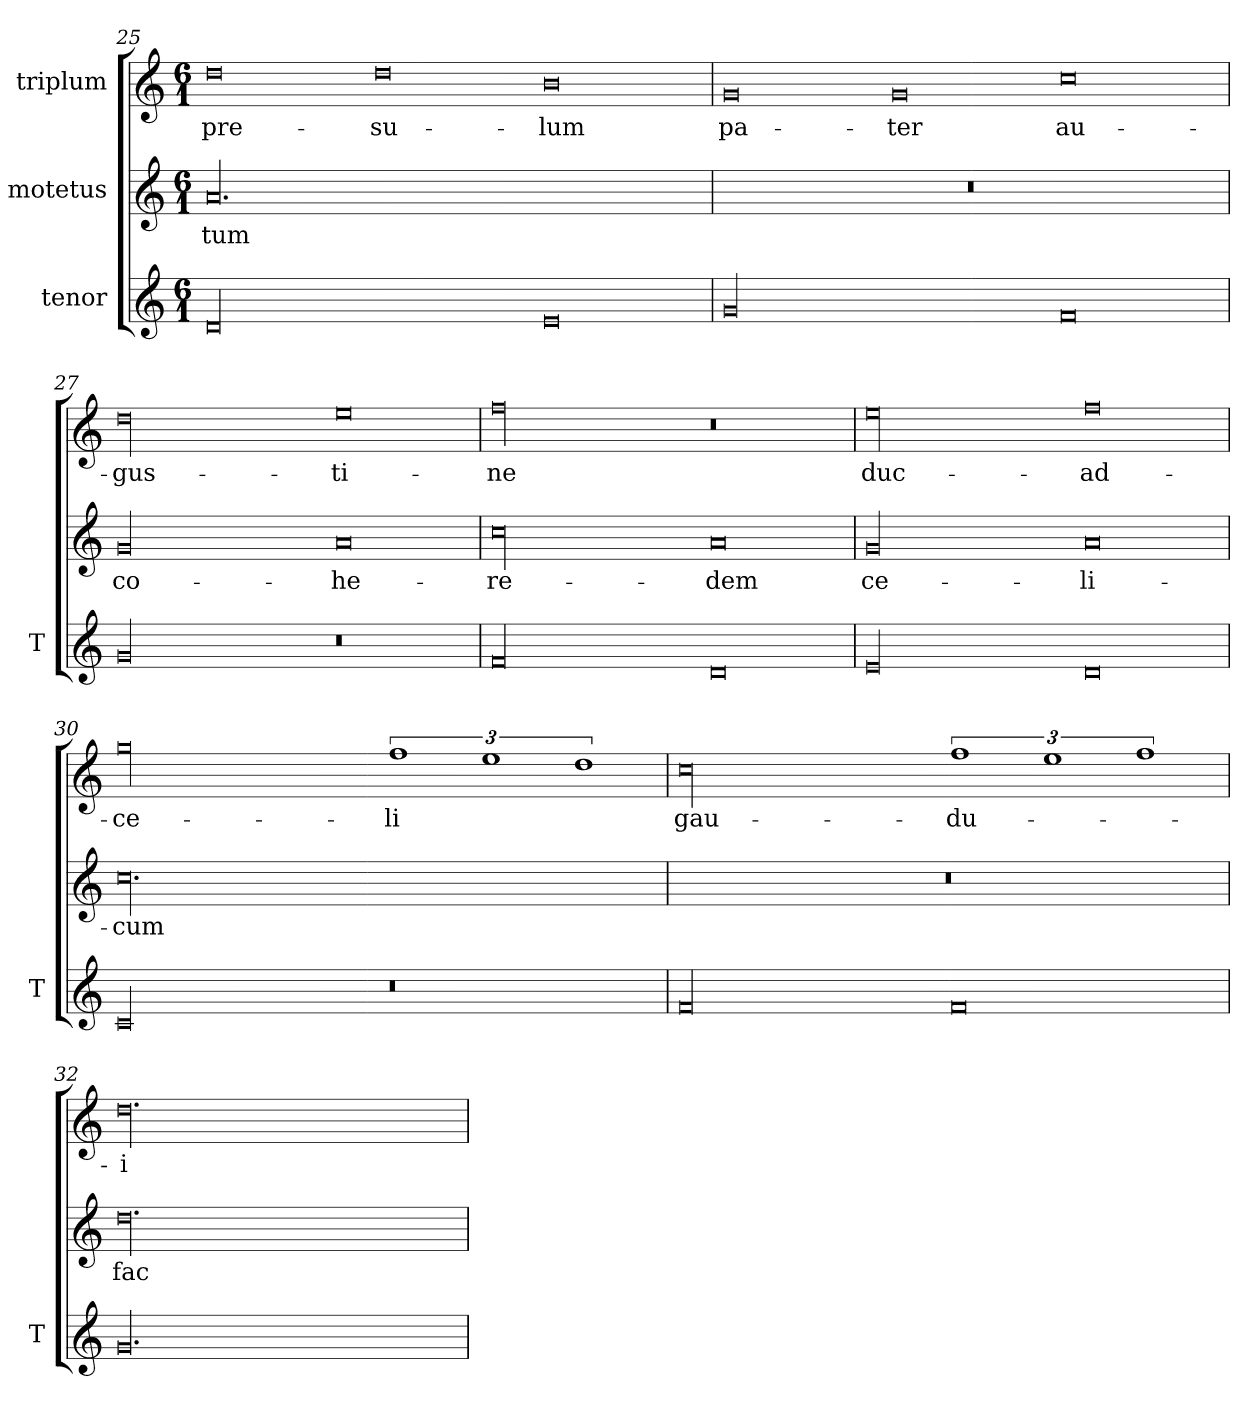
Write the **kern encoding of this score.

**kern	**kern	**text	**kern	**text
*part3	*part2	*part2	*part1	*part1
*staff3	*staff2	*staff2	*staff1	*staff1
*I"tenor	*I"motetus	*	*I"triplum	*
*I'T	*	*	*	*
*clefG2	*clefG2	*	*clefG2	*
*k[]	*k[]	*	*k[]	*
*C:	*C:	*	*C:	*
*M6/1	*M6/1	*	*M6/1	*
=25	=25	=25	=25	=25
00d/	00.a/	-tum	0dd\	pre-
.	.	.	0dd\	-su-
0e/	.	.	0b\	-lum
=26	=26	=26	=26	=26
00g/	00.r	.	0g/	pa-
.	.	.	0g/	-ter
0f/	.	.	0cc\	au-
=27	=27	=27	=27	=27
00g/	00g/	co-	00dd\	-gus-
0r	0a/	-he-	0ee\	-ti-
=28	=28	=28	=28	=28
00f/	00cc\	-re-	00ff\	-ne
0d/	0a/	-dem	0r	.
=29	=29	=29	=29	=29
00e/	00g/	ce-	00ee\	duc-
0d/	0a/	-li-	0ff\	ad-
=30	=30	=30	=30	=30
00c/	00.cc\	-cum	00gg\	ce-
0r	.	.	3%2ff\	-li
.	.	.	3%2ee\	.
.	.	.	3%2dd\	.
=31	=31	=31	=31	=31
00f/	00.r	.	00cc\	gau-
0f/	.	.	3%2ff\	-du-
.	.	.	3%2ee\	.
.	.	.	3%2ff\	.
=32	=32	=32	=32	=32
00.g/	00.dd\	fac-	00.dd\	-i
=	=	=	=	=
*-	*-	*-	*-	*-
